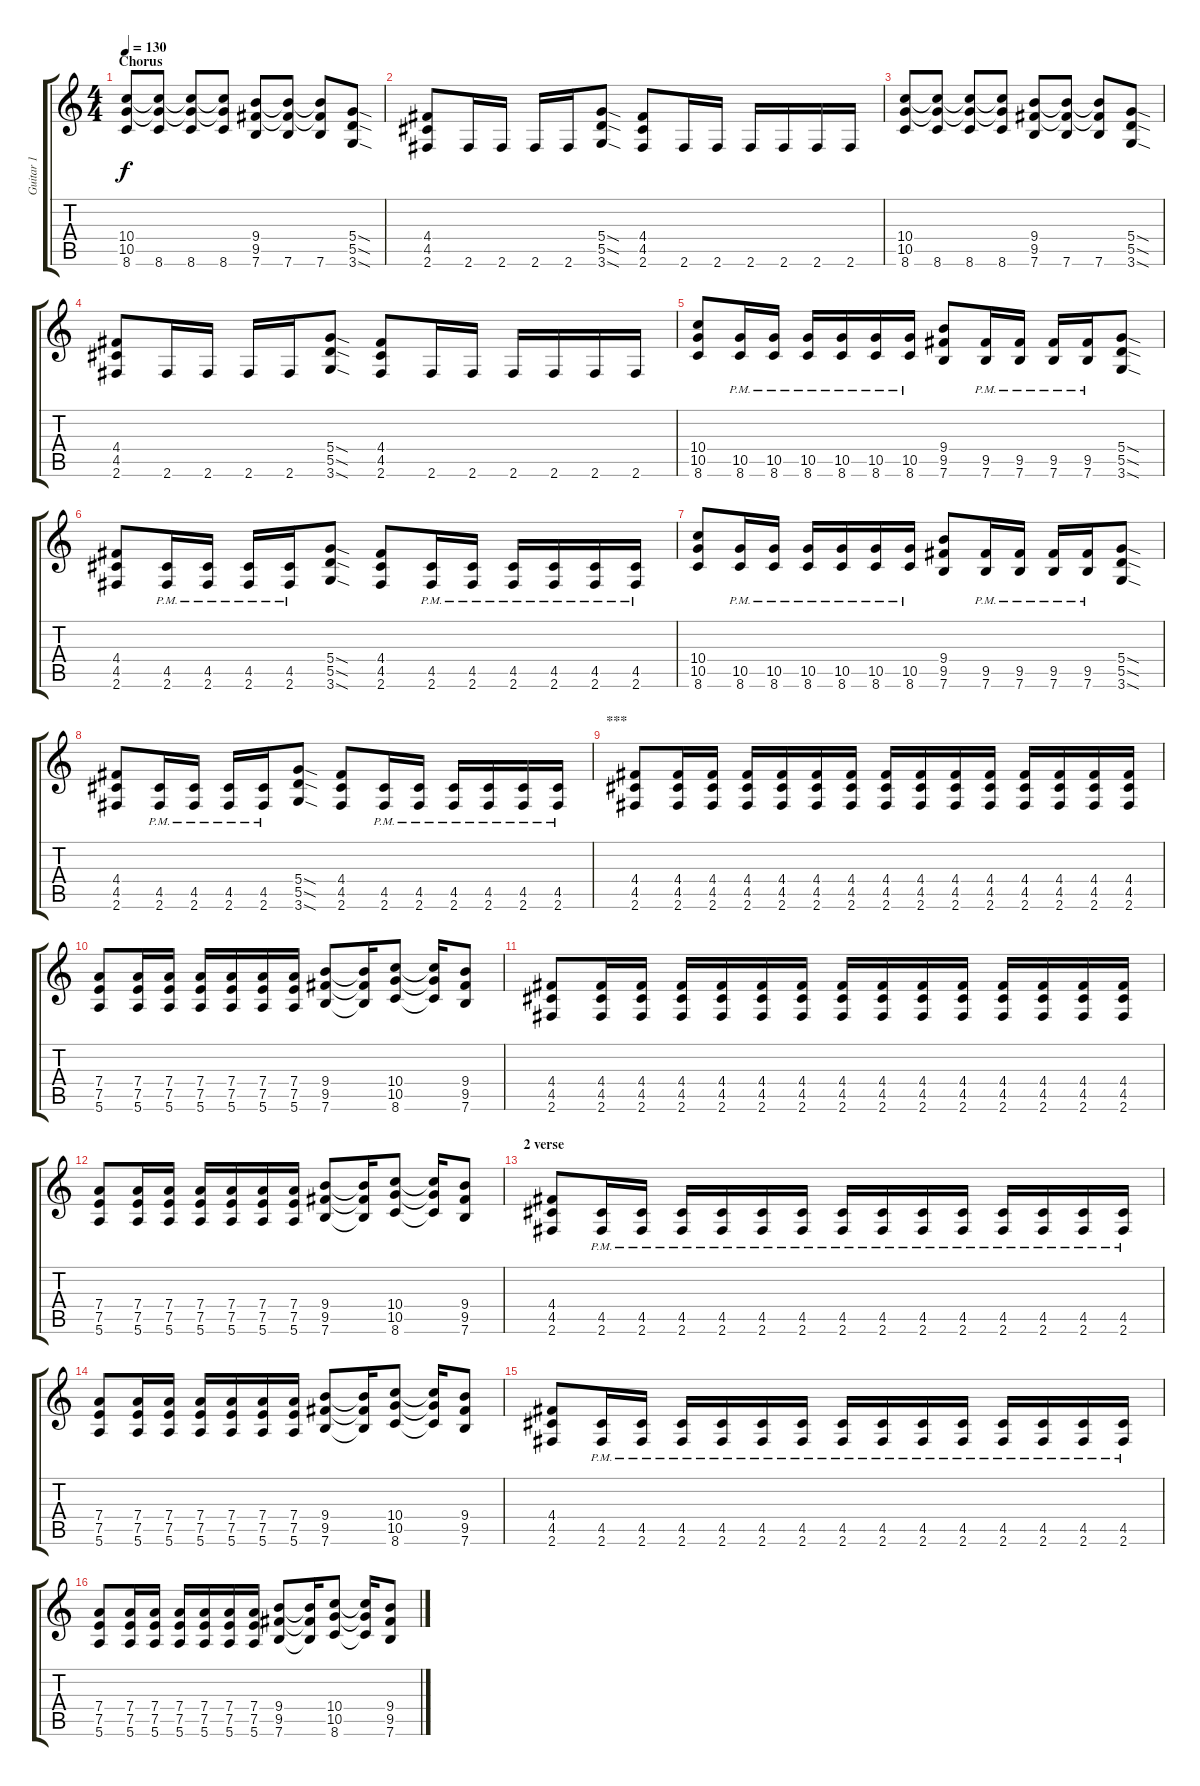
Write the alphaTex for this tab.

\track ("Guitar 1" "Guitar 1") {instrument distortionguitar}
\staff {score tabs}
\tuning (E4 B3 G3 D3 A2 E2) {hide}
\ts (4 4)
\section ("" "Chorus")
\tempo 130
\clef g2
\ks c
(10.4 10.5 8.6).8{dy f} (10.4{t} 10.5{t} 8.6).8 (10.4{t} 10.5{t} 8.6).8 (10.4{t} 10.5{t} 8.6).8 (9.4 9.5 7.6).8 (9.4{t} 9.5{t} 7.6).8 (9.4{t} 9.5{t} 7.6).8 (5.4{sod} 5.5{sod} 3.6{sod}).8 |
(4.4 4.5 2.6).8 2.6.16 2.6.16 2.6.16 2.6.16 (5.4{sod} 5.5{sod} 3.6{sod}).8 (4.4 4.5 2.6).8 2.6.16 2.6.16 2.6.16 2.6.16 2.6.16 2.6.16 |
(10.4 10.5 8.6).8 (10.4{t} 10.5{t} 8.6).8 (10.4{t} 10.5{t} 8.6).8 (10.4{t} 10.5{t} 8.6).8 (9.4 9.5 7.6).8 (9.4{t} 9.5{t} 7.6).8 (9.4{t} 9.5{t} 7.6).8 (5.4{sod} 5.5{sod} 3.6{sod}).8 |
(4.4 4.5 2.6).8 2.6.16 2.6.16 2.6.16 2.6.16 (5.4{sod} 5.5{sod} 3.6{sod}).8 (4.4 4.5 2.6).8 2.6.16 2.6.16 2.6.16 2.6.16 2.6.16 2.6.16 |
(10.4 10.5 8.6).8 (10.5{pm} 8.6{pm}).16 (10.5{pm} 8.6{pm}).16 (10.5{pm} 8.6{pm}).16 (10.5{pm} 8.6{pm}).16 (10.5{pm} 8.6{pm}).16 (10.5{pm} 8.6{pm}).16 (9.4 9.5 7.6).8 (9.5{pm} 7.6{pm}).16 (9.5{pm} 7.6{pm}).16 (9.5{pm} 7.6{pm}).16 (9.5{pm} 7.6{pm}).16 (5.4{sod} 5.5{sod} 3.6{sod}).8 |
(4.4 4.5 2.6).8 (4.5{pm} 2.6{pm}).16 (4.5{pm} 2.6{pm}).16 (4.5{pm} 2.6{pm}).16 (4.5{pm} 2.6{pm}).16 (5.4{sod} 5.5{sod} 3.6{sod}).8 (4.4 4.5 2.6).8 (4.5{pm} 2.6{pm}).16 (4.5{pm} 2.6{pm}).16 (4.5{pm} 2.6{pm}).16 (4.5{pm} 2.6{pm}).16 (4.5{pm} 2.6).16 (4.5{pm} 2.6).16 |
(10.4 10.5 8.6).8 (10.5{pm} 8.6{pm}).16 (10.5{pm} 8.6{pm}).16 (10.5{pm} 8.6{pm}).16 (10.5{pm} 8.6{pm}).16 (10.5{pm} 8.6{pm}).16 (10.5{pm} 8.6{pm}).16 (9.4 9.5 7.6).8 (9.5{pm} 7.6{pm}).16 (9.5{pm} 7.6{pm}).16 (9.5{pm} 7.6{pm}).16 (9.5{pm} 7.6{pm}).16 (5.4{sod} 5.5{sod} 3.6{sod}).8 |
(4.4 4.5 2.6).8 (4.5{pm} 2.6{pm}).16 (4.5{pm} 2.6{pm}).16 (4.5{pm} 2.6{pm}).16 (4.5{pm} 2.6{pm}).16 (5.4{sod} 5.5{sod} 3.6{sod}).8 (4.4 4.5 2.6).8 (4.5{pm} 2.6{pm}).16 (4.5{pm} 2.6{pm}).16 (4.5{pm} 2.6{pm}).16 (4.5{pm} 2.6{pm}).16 (4.5{pm} 2.6).16 (4.5{pm} 2.6).16 |
\section ("" "***")
(4.4 4.5 2.6).8 (4.4 4.5 2.6).16 (4.4 4.5 2.6).16 (4.4 4.5 2.6).16 (4.4 4.5 2.6).16 (4.4 4.5 2.6).16 (4.4 4.5 2.6).16 (4.4 4.5 2.6).16 (4.4 4.5 2.6).16 (4.4 4.5 2.6).16 (4.4 4.5 2.6).16 (4.4 4.5 2.6).16 (4.4 4.5 2.6).16 (4.4 4.5 2.6).16 (4.4 4.5 2.6).16 |
(7.4 7.5 5.6).8 (7.4 7.5 5.6).16 (7.4 7.5 5.6).16 (7.4 7.5 5.6).16 (7.4 7.5 5.6).16 (7.4 7.5 5.6).16 (7.4 7.5 5.6).16 (9.4 9.5 7.6).8 (9.4{t} 9.5{t} 7.6{t}).16 (10.4 10.5 8.6).8 (10.4{t} 10.5{t} 8.6{t}).16 (9.4 9.5 7.6).8 |
(4.4 4.5 2.6).8 (4.4 4.5 2.6).16 (4.4 4.5 2.6).16 (4.4 4.5 2.6).16 (4.4 4.5 2.6).16 (4.4 4.5 2.6).16 (4.4 4.5 2.6).16 (4.4 4.5 2.6).16 (4.4 4.5 2.6).16 (4.4 4.5 2.6).16 (4.4 4.5 2.6).16 (4.4 4.5 2.6).16 (4.4 4.5 2.6).16 (4.4 4.5 2.6).16 (4.4 4.5 2.6).16 |
(7.4 7.5 5.6).8 (7.4 7.5 5.6).16 (7.4 7.5 5.6).16 (7.4 7.5 5.6).16 (7.4 7.5 5.6).16 (7.4 7.5 5.6).16 (7.4 7.5 5.6).16 (9.4 9.5 7.6).8 (9.4{t} 9.5{t} 7.6{t}).16 (10.4 10.5 8.6).8 (10.4{t} 10.5{t} 8.6{t}).16 (9.4 9.5 7.6).8 |
\section ("" "2 verse")
(4.4 4.5 2.6).8 (4.5{pm} 2.6{pm}).16 (4.5{pm} 2.6{pm}).16 (4.5{pm} 2.6{pm}).16 (4.5{pm} 2.6{pm}).16 (4.5{pm} 2.6{pm}).16 (4.5{pm} 2.6{pm}).16 (4.5{pm} 2.6{pm}).16 (4.5{pm} 2.6{pm}).16 (4.5{pm} 2.6{pm}).16 (4.5{pm} 2.6{pm}).16 (4.5{pm} 2.6{pm}).16 (4.5{pm} 2.6{pm}).16 (4.5{pm} 2.6{pm}).16 (4.5{pm} 2.6{pm}).16 |
(7.4 7.5 5.6).8 (7.4 7.5 5.6).16 (7.4 7.5 5.6).16 (7.4 7.5 5.6).16 (7.4 7.5 5.6).16 (7.4 7.5 5.6).16 (7.4 7.5 5.6).16 (9.4 9.5 7.6).8 (9.4{t} 9.5{t} 7.6{t}).16 (10.4 10.5 8.6).8 (10.4{t} 10.5{t} 8.6{t}).16 (9.4 9.5 7.6).8 |
(4.4 4.5 2.6).8 (4.5{pm} 2.6{pm}).16 (4.5{pm} 2.6{pm}).16 (4.5{pm} 2.6{pm}).16 (4.5{pm} 2.6{pm}).16 (4.5{pm} 2.6{pm}).16 (4.5{pm} 2.6{pm}).16 (4.5{pm} 2.6{pm}).16 (4.5{pm} 2.6{pm}).16 (4.5{pm} 2.6{pm}).16 (4.5{pm} 2.6{pm}).16 (4.5{pm} 2.6{pm}).16 (4.5{pm} 2.6{pm}).16 (4.5{pm} 2.6{pm}).16 (4.5{pm} 2.6{pm}).16 |
(7.4 7.5 5.6).8 (7.4 7.5 5.6).16 (7.4 7.5 5.6).16 (7.4 7.5 5.6).16 (7.4 7.5 5.6).16 (7.4 7.5 5.6).16 (7.4 7.5 5.6).16 (9.4 9.5 7.6).8 (9.4{t} 9.5{t} 7.6{t}).16 (10.4 10.5 8.6).8 (10.4{t} 10.5{t} 8.6{t}).16 (9.4 9.5 7.6).8
